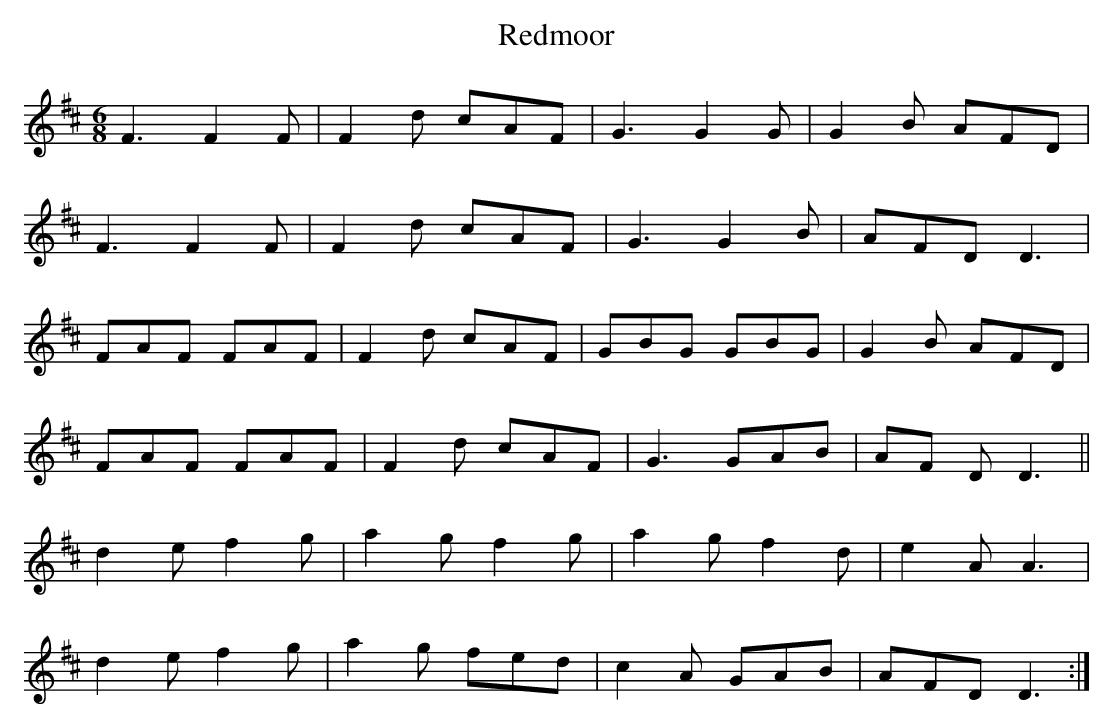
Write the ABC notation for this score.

X:1
T: Redmoor
L: 1/8
M: 6/8
K: D
F3 F2F|F2d cAF|G3 G2G|G2B AFD|
F3 F2F|F2d cAF|G3 G2B|AFD D3|
FAF FAF|F2d cAF|GBG GBG|G2B AFD|
FAF FAF|F2d cAF|G3 GAB|AF D D3||
d2e f2g|a2g f2g|a2g f2d|e2A A3|
d2e f2g|a2g fed|c2A GAB|AFD D3 :|
